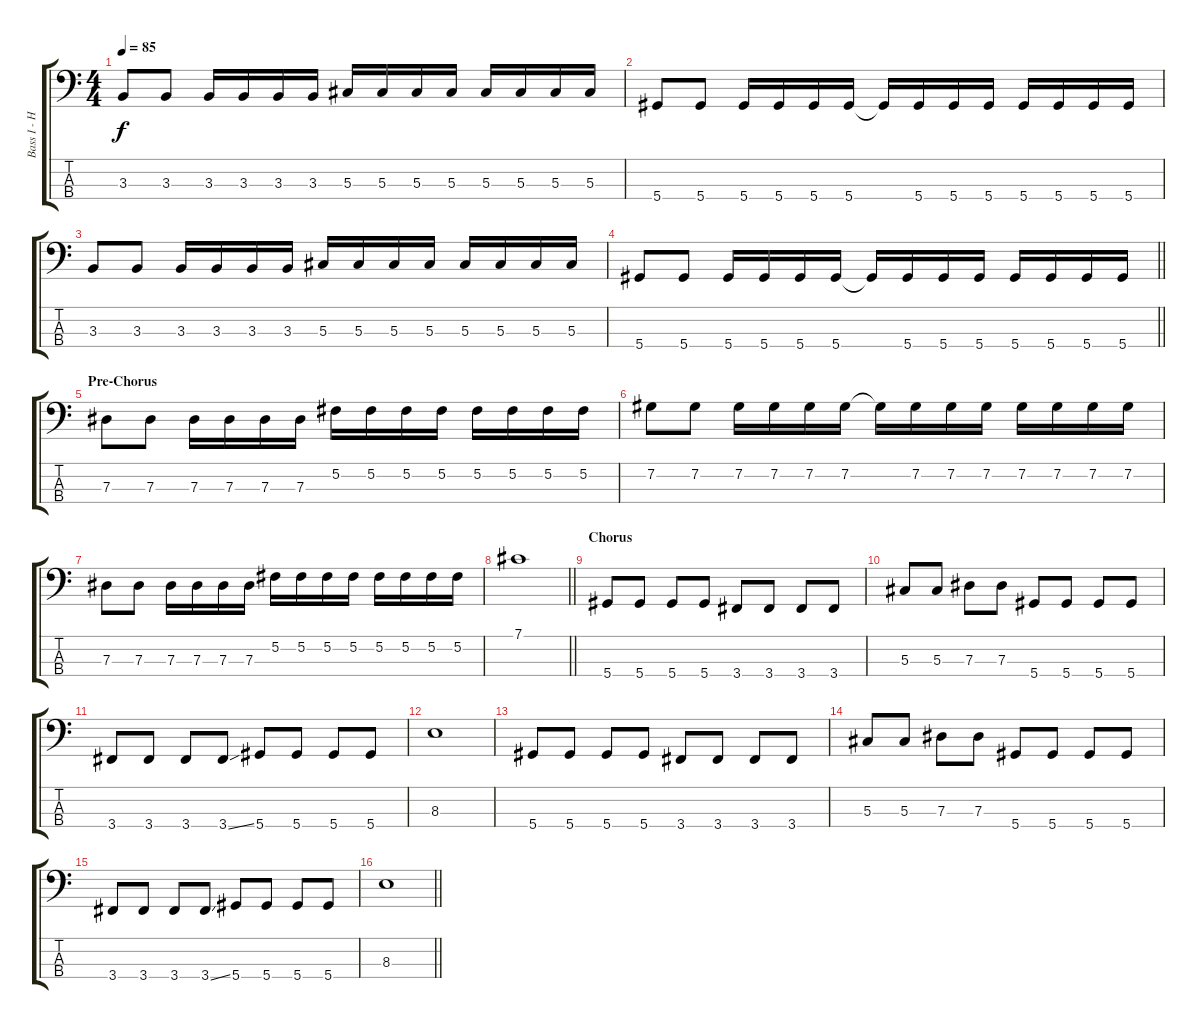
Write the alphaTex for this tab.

\track ("Bass I - Hunter" "Bass I - H") {instrument electricbassfinger}
\staff {score tabs}
\tuning (Gb2 Db2 Ab1 Eb1) {hide}
\ts (4 4)
\tempo 85
\clef f4
\ks c
3.3.8{dy f} 3.3.8 3.3.16 3.3.16 3.3.16 3.3.16 5.3.16 5.3.16 5.3.16 5.3.16 5.3.16 5.3.16 5.3.16 5.3.16 |
5.4.8 5.4.8 5.4.16 5.4.16 5.4.16 5.4.16 5.4{t}.16 5.4.16 5.4.16 5.4.16 5.4.16 5.4.16 5.4.16 5.4.16 |
3.3.8 3.3.8 3.3.16 3.3.16 3.3.16 3.3.16 5.3.16 5.3.16 5.3.16 5.3.16 5.3.16 5.3.16 5.3.16 5.3.16 |
\barLineRight lightlight
5.4.8 5.4.8 5.4.16 5.4.16 5.4.16 5.4.16 5.4{t}.16 5.4.16 5.4.16 5.4.16 5.4.16 5.4.16 5.4.16 5.4.16 |
\section ("" "Pre-Chorus")
7.3.8 7.3.8 7.3.16 7.3.16 7.3.16 7.3.16 5.2.16 5.2.16 5.2.16 5.2.16 5.2.16 5.2.16 5.2.16 5.2.16 |
7.2.8 7.2.8 7.2.16 7.2.16 7.2.16 7.2.16 7.2{t}.16 7.2.16 7.2.16 7.2.16 7.2.16 7.2.16 7.2.16 7.2.16 |
7.3.8 7.3.8 7.3.16 7.3.16 7.3.16 7.3.16 5.2.16 5.2.16 5.2.16 5.2.16 5.2.16 5.2.16 5.2.16 5.2.16 |
\barLineRight lightlight
7.1.1 |
\section ("" "Chorus")
5.4.8 5.4.8 5.4.8 5.4.8 3.4.8 3.4.8 3.4.8 3.4.8 |
5.3.8 5.3.8 7.3.8 7.3.8 5.4.8 5.4.8 5.4.8 5.4.8 |
3.4.8 3.4.8 3.4.8 3.4{ss}.8 5.4.8 5.4.8 5.4.8 5.4.8 |
8.3.1 |
5.4.8 5.4.8 5.4.8 5.4.8 3.4.8 3.4.8 3.4.8 3.4.8 |
5.3.8 5.3.8 7.3.8 7.3.8 5.4.8 5.4.8 5.4.8 5.4.8 |
3.4.8 3.4.8 3.4.8 3.4{ss}.8 5.4.8 5.4.8 5.4.8 5.4.8 |
\barLineRight lightlight
8.3.1
